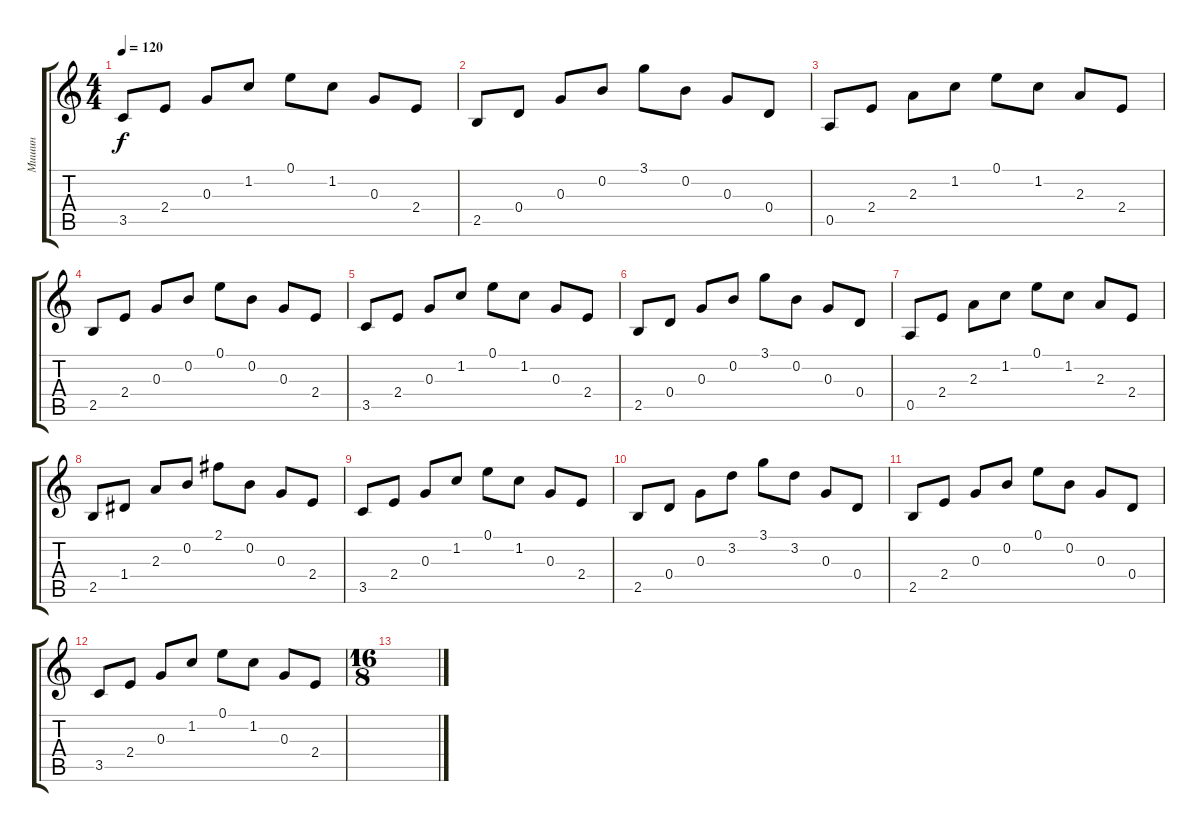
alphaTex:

\track ("Мишин" "Мишин") {instrument acousticguitarsteel}
\staff {score tabs}
\tuning (E4 B3 G3 D3 A2 E2) {hide}
\ts (4 4)
\tempo 120
\clef g2
\ks c
3.5.8{dy f} 2.4.8 0.3.8 1.2.8 0.1.8 1.2.8 0.3.8 2.4.8 |
2.5.8 0.4.8 0.3.8 0.2.8 3.1.8 0.2.8 0.3.8 0.4.8 |
0.5.8 2.4.8 2.3.8 1.2.8 0.1.8 1.2.8 2.3.8 2.4.8 |
2.5.8 2.4.8 0.3.8 0.2.8 0.1.8 0.2.8 0.3.8 2.4.8 |
3.5.8 2.4.8 0.3.8 1.2.8 0.1.8 1.2.8 0.3.8 2.4.8 |
2.5.8 0.4.8 0.3.8 0.2.8 3.1.8 0.2.8 0.3.8 0.4.8 |
0.5.8 2.4.8 2.3.8 1.2.8 0.1.8 1.2.8 2.3.8 2.4.8 |
2.5.8 1.4.8 2.3.8 0.2.8 2.1.8 0.2.8 0.3.8 2.4.8 |
3.5.8 2.4.8 0.3.8 1.2.8 0.1.8 1.2.8 0.3.8 2.4.8 |
2.5.8 0.4.8 0.3.8 3.2.8 3.1.8 3.2.8 0.3.8 0.4.8 |
2.5.8 2.4.8 0.3.8 0.2.8 0.1.8 0.2.8 0.3.8 0.4.8 |
3.5.8 2.4.8 0.3.8 1.2.8 0.1.8 1.2.8 0.3.8 2.4.8 |
\ts (16 8)
